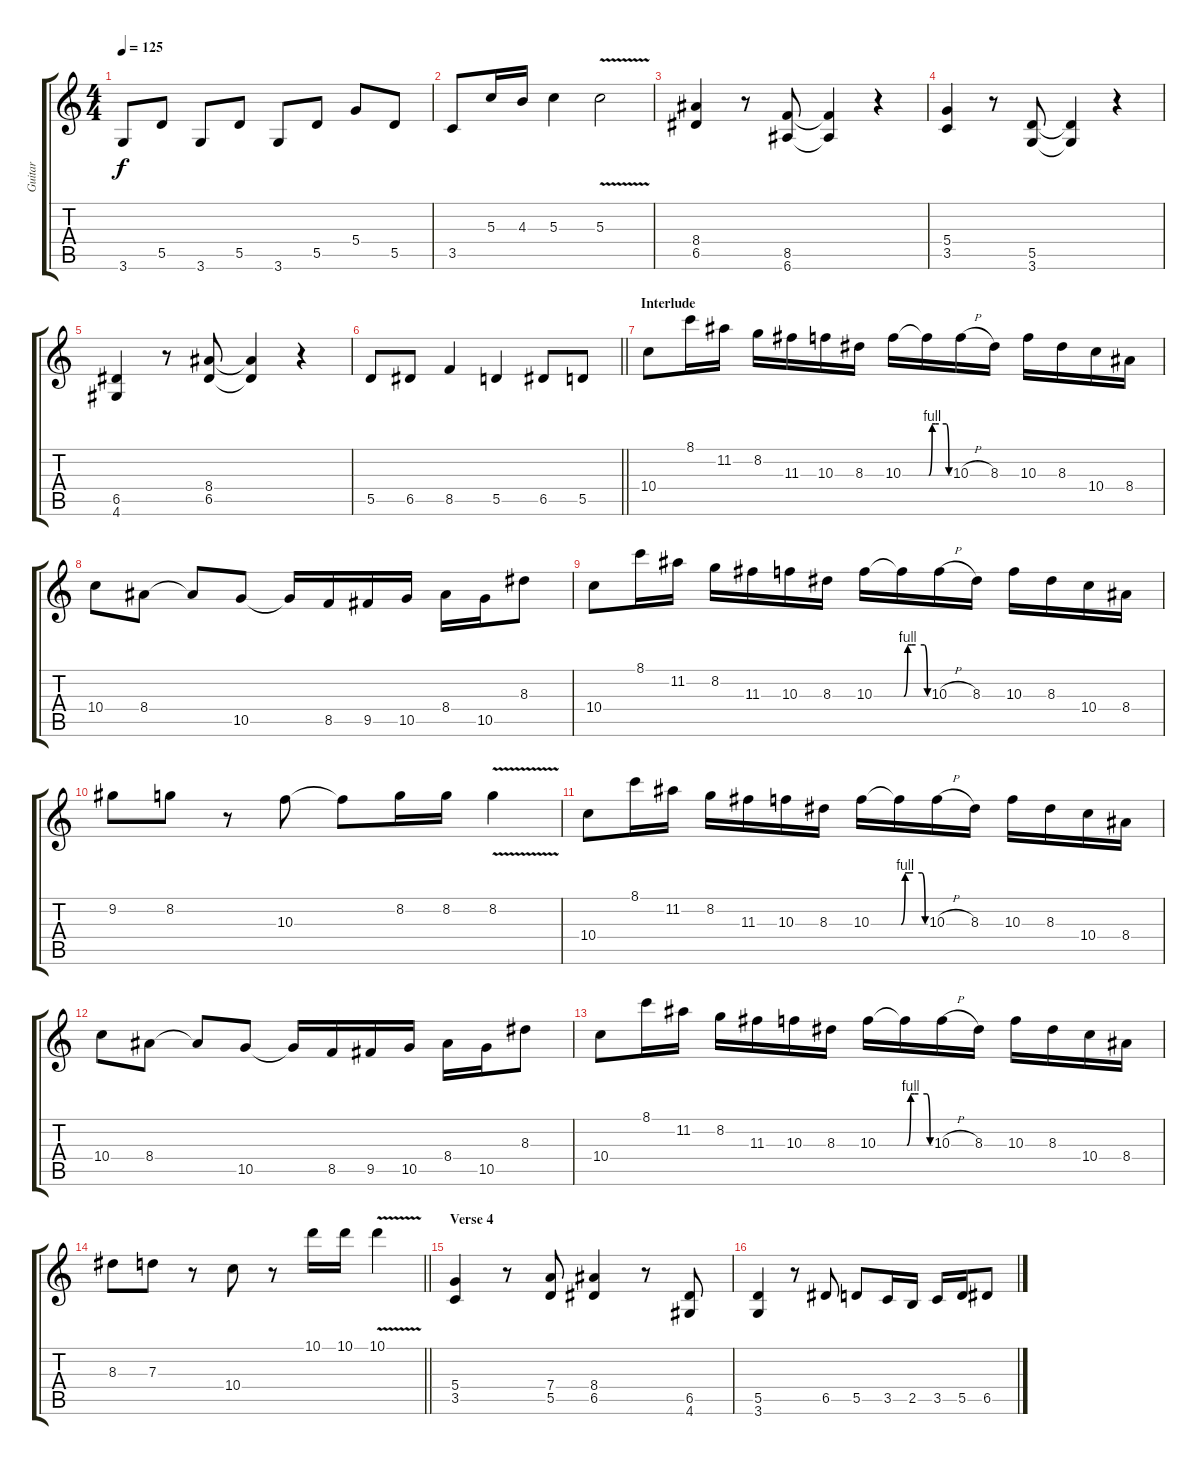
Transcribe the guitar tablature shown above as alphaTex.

\track ("Guitar" "Guitar") {instrument overdrivenguitar}
\staff {score tabs}
\tuning (E4 B3 G3 D3 A2 E2) {hide}
\ts (4 4)
\tempo 125
\clef g2
\ks c
3.6.8{dy f} 5.5.8 3.6.8 5.5.8 3.6.8 5.5.8 5.4.8 5.5.8 |
3.5.8 5.3.16 4.3.16 5.3.4 5.3{v}.2 |
(8.4 6.5).4 r.8 (8.5 6.6).8 (8.5{t} 6.6{t}).4 r.4 |
(5.4 3.5).4 r.8 (5.5 3.6).8 (5.5{t} 3.6{t}).4 r.4 |
(6.5 4.6).4 r.8 (8.4 6.5).8 (8.4{t} 6.5{t}).4 r.4 |
\barLineRight lightlight
5.5.8 6.5.8 8.5.4 5.5.4 6.5.8 5.5.8 |
\section ("" "Interlude")
10.4.8 8.1.16 11.2.16 8.2.16 11.3.16 10.3.16 8.3.16 10.3.16 10.3{be (custom 0 0 10 4 20 4 30 4 52 4 60 0) t}.16 10.3{h}.16 8.3.16 10.3.16 8.3.16 10.4.16 8.4.16 |
10.4.8 8.4.8 8.4{t}.8 10.5.8 10.5{t}.16 8.5.16 9.5.16 10.5.16 8.4.16 10.5.16 8.3.8 |
10.4.8 8.1.16 11.2.16 8.2.16 11.3.16 10.3.16 8.3.16 10.3.16 10.3{be (custom 0 0 10 4 20 4 30 4 52 4 60 0) t}.16 10.3{h}.16 8.3.16 10.3.16 8.3.16 10.4.16 8.4.16 |
9.2.8 8.2.8 r.8 10.3.8 10.3{t}.8 8.2.16 8.2.16 8.2{v}.4 |
10.4.8 8.1.16 11.2.16 8.2.16 11.3.16 10.3.16 8.3.16 10.3.16 10.3{be (custom 0 0 10 4 20 4 30 4 52 4 60 0) t}.16 10.3{h}.16 8.3.16 10.3.16 8.3.16 10.4.16 8.4.16 |
10.4.8 8.4.8 8.4{t}.8 10.5.8 10.5{t}.16 8.5.16 9.5.16 10.5.16 8.4.16 10.5.16 8.3.8 |
10.4.8 8.1.16 11.2.16 8.2.16 11.3.16 10.3.16 8.3.16 10.3.16 10.3{be (custom 0 0 10 4 20 4 30 4 52 4 60 0) t}.16 10.3{h}.16 8.3.16 10.3.16 8.3.16 10.4.16 8.4.16 |
\barLineRight lightlight
8.3.8 7.3.8 r.8 10.4.8 r.8 10.1.16 10.1.16 10.1{v}.4 |
\section ("" "Verse 4")
(5.4 3.5).4 r.8 (7.4 5.5).8 (8.4 6.5).4 r.8 (6.5 4.6).8 |
(5.5 3.6).4 r.8 6.5.8 5.5.8 3.5.16 2.5.16 3.5.16 5.5.16 6.5.8
